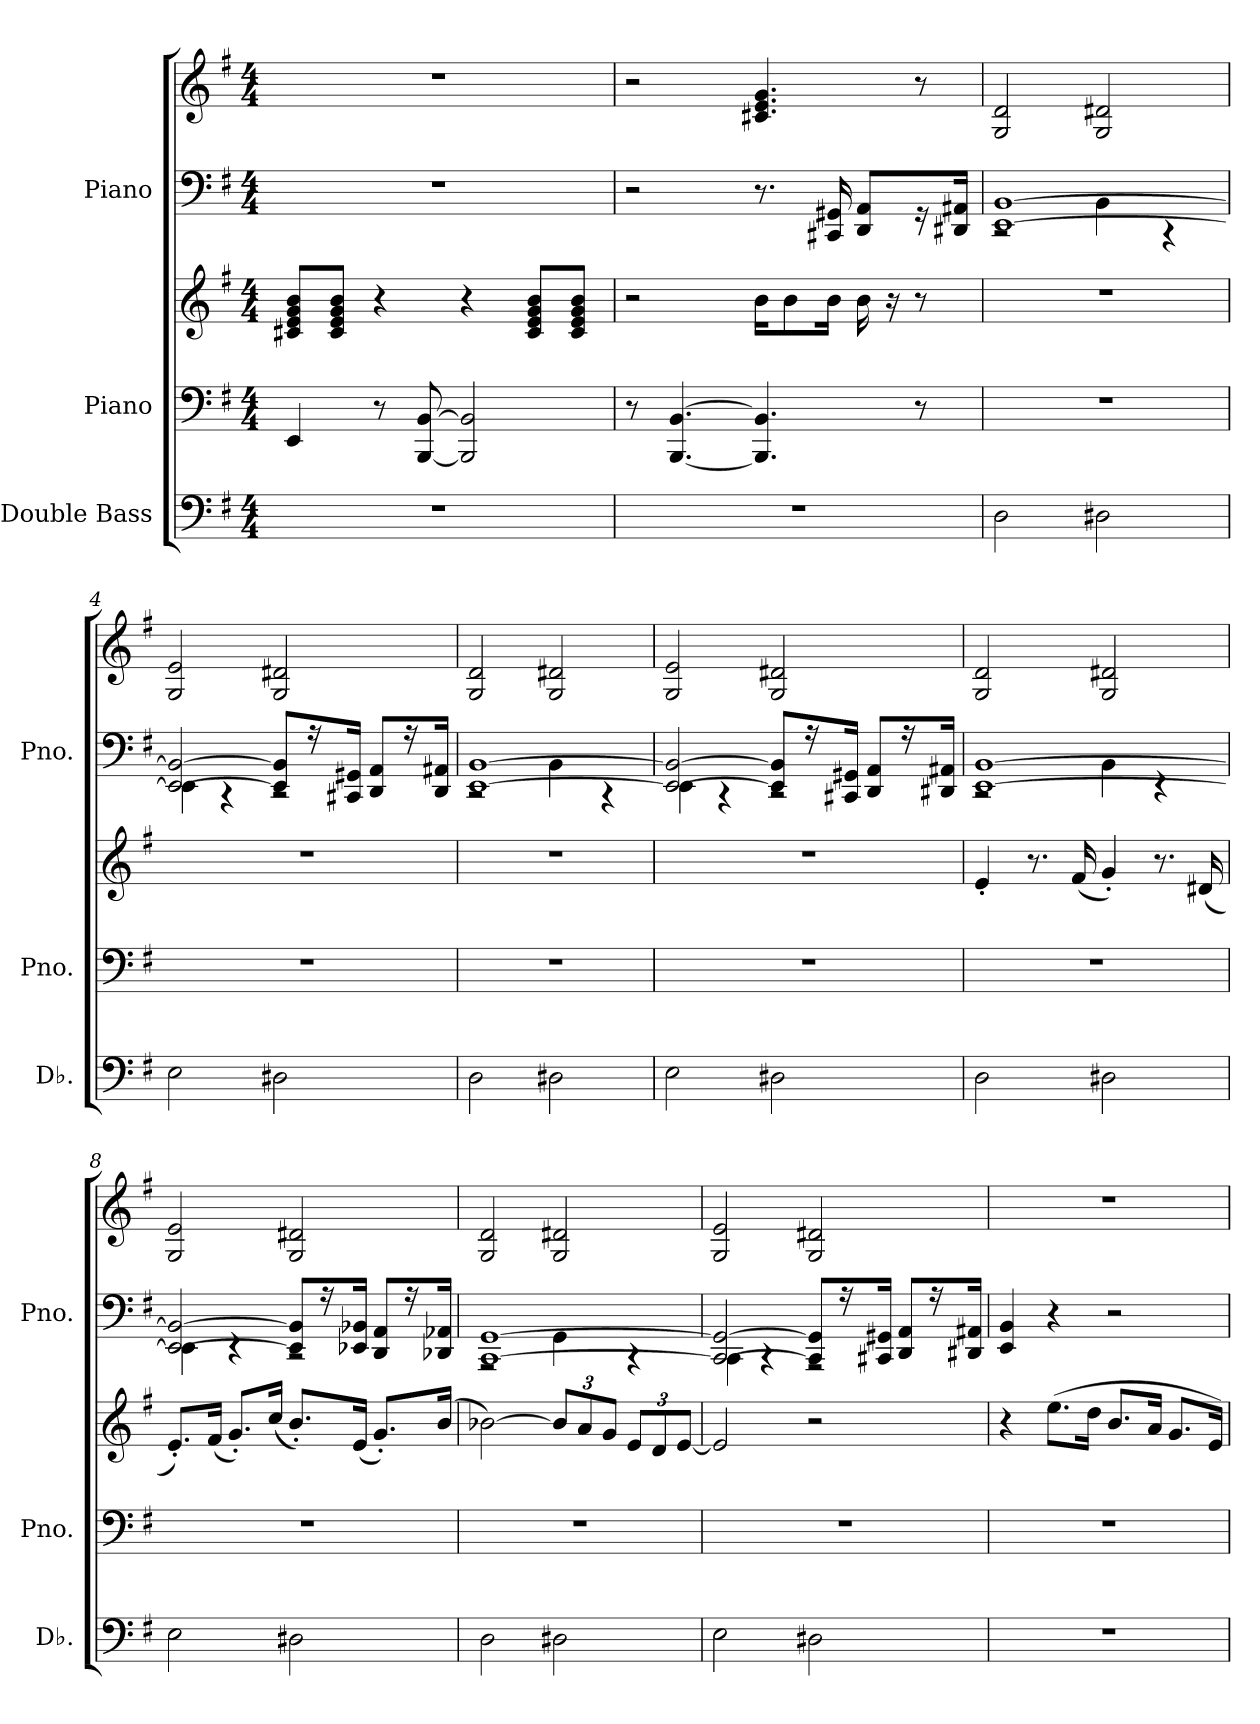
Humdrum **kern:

**kern	**kern	**kern	**kern	**kern
*part3	*part2	*part2	*part1	*part1
*staff5	*staff4	*staff3	*staff2	*staff1
*I"Double Bass	*I"Piano	*	*I"Piano	*
*I'Db.	*I'Pno.	*	*I'Pno.	*
*clefF4	*clefF4	*clefG2	*clefF4	*clefG2
*ITrd7c12	*	*	*	*
*k[f#]	*k[f#]	*k[f#]	*k[f#]	*k[f#]
*M4/4	*M4/4	*M4/4	*M4/4	*M4/4
=1	=1	=1	=1	=1
1r	4EE/	8c#X/ 8e/ 8g/ 8b/L	1r	1r
.	.	8c#/ 8e/ 8g/ 8b/J	.	.
.	8r	4r	.	.
.	[8BBB/ [8BB/	.	.	.
.	2BBB/] 2BB/]	4r	.	.
.	.	8c#/ 8e/ 8g/ 8b/L	.	.
.	.	8c#/ 8e/ 8g/ 8b/J	.	.
=2	=2	=2	=2	=2
1r	8r	2r	2r	2r
.	[4.BBB/ [4.BB/	.	.	.
.	4.BBB/] 4.BB/]	16b\KL	8.r	4.c#X/ 4.e/ 4.g/
.	.	8b\	.	.
.	.	16b\Jk	16CC#X/ 16GG#X/	.
.	.	16b\	8DD/ 8AA/L	.
.	.	16r	.	.
.	8r	8r	16r	8r
.	.	.	16DD#X/ 16AA#X/Jk	.
=3	=3	=3	=3	=3
*	*	*	*^	*
2DD\	1r	1r	[1EE [1BB	2rCC	2G/ 2d/
2DD#X\	.	.	.	4BB\	2G/ 2d#X/
.	.	.	.	4rCC	.
!!LO:LB:g=z
=4	=4	=4	=4	=4	=4
2EE\	1r	1r	2EE/_ 2BB/_	4EE\	2G/ 2e/
.	.	.	.	4rCC	.
2DD#X\	.	.	8EE/] 8BB/]L	2rCC	2G/ 2d#X/
.	.	.	16r	.	.
.	.	.	16CC#X/ 16GG#X/Jk	.	.
.	.	.	8DD/ 8AA/L	.	.
.	.	.	16r	.	.
.	.	.	16DD/ 16AA#X/Jk	.	.
=5	=5	=5	=5	=5	=5
2DD\	1r	1r	[1EE [1BB	2rCC	2G/ 2d/
2DD#X\	.	.	.	4BB\	2G/ 2d#X/
.	.	.	.	4rCC	.
=6	=6	=6	=6	=6	=6
2EE\	1r	1r	2EE/_ 2BB/_	4EE\	2G/ 2e/
.	.	.	.	4rCC	.
2DD#X\	.	.	8EE/] 8BB/]L	2rCC	2G/ 2d#X/
.	.	.	16r	.	.
.	.	.	16CC#X/ 16GG#X/Jk	.	.
.	.	.	8DD/ 8AA/L	.	.
.	.	.	16r	.	.
.	.	.	16DD#X/ 16AA#X/Jk	.	.
=7	=7	=7	=7	=7	=7
2DD\	1r	4e'/	[1EE [1BB	2rCC	2G/ 2d/
.	.	8.r	.	.	.
.	.	(16f#/	.	.	.
2DD#X\	.	4g'/)	.	4BB\	2G/ 2d#X/
.	.	8.r	.	4rEE	.
.	.	(16d#X/	.	.	.
!!LO:PB:g=z
=8	=8	=8	=8	=8	=8
2EE\	1r	8.e'/L)	2EE/_ 2BB/_	4EE\	2G/ 2e/
.	.	(16f#/Jk	.	.	.
.	.	8.g'/L)	.	4rEE	.
.	.	(16cc/Jk	.	.	.
2DD#X\	.	8.b'/L)	8EE/] 8BB/]L	2rCC	2G/ 2d#X/
.	.	.	16r	.	.
.	.	(16e/Jk	16EE-X/ 16BB-X/Jk	.	.
.	.	8.g'/L)	8DD/ 8AA/L	.	.
.	.	.	16r	.	.
.	.	(16b/Jk	16DD-X/ 16AA-X/Jk	.	.
=9	=9	=9	=9	=9	=9
2DD\	1r	[2b-X\)	[1CC [1GG	2rAAA	2G/ 2d/
*	*	*Xbrackettup	*	*	*
2DD#X\	.	12b-/L]	.	4GG\	2G/ 2d#X/
.	.	12a/	.	.	.
.	.	12g/J	.	.	.
.	.	12e/L	.	4rCC	.
.	.	12d/	.	.	.
.	.	[12e/J	.	.	.
=10	=10	=10	=10	=10	=10
2EE\	1r	2e/]	2CC/_ 2GG/_	4CC\	2G/ 2e/
.	.	.	.	4rCC	.
2DD#X\	.	2r	8CC/] 8GG/]L	2rAAA	2G/ 2d#X/
.	.	.	16r	.	.
.	.	.	16CC#X/ 16GG#X/Jk	.	.
.	.	.	8DD/ 8AA/L	.	.
.	.	.	16r	.	.
.	.	.	16DD#X/ 16AA#X/Jk	.	.
*	*	*	*v	*v	*
!!LO:LB:g=z
=11	=11	=11	=11	=11
1r	1r	4r	4EE/ 4BB/	1r
.	.	(8.ee\L	4r	.
.	.	16dd\Jk	.	.
.	.	8.b/L	2r	.
.	.	16a/Jk	.	.
.	.	8.g/L	.	.
.	.	16e/Jk)	.	.
=	=	=	=	=
*-	*-	*-	*-	*-
